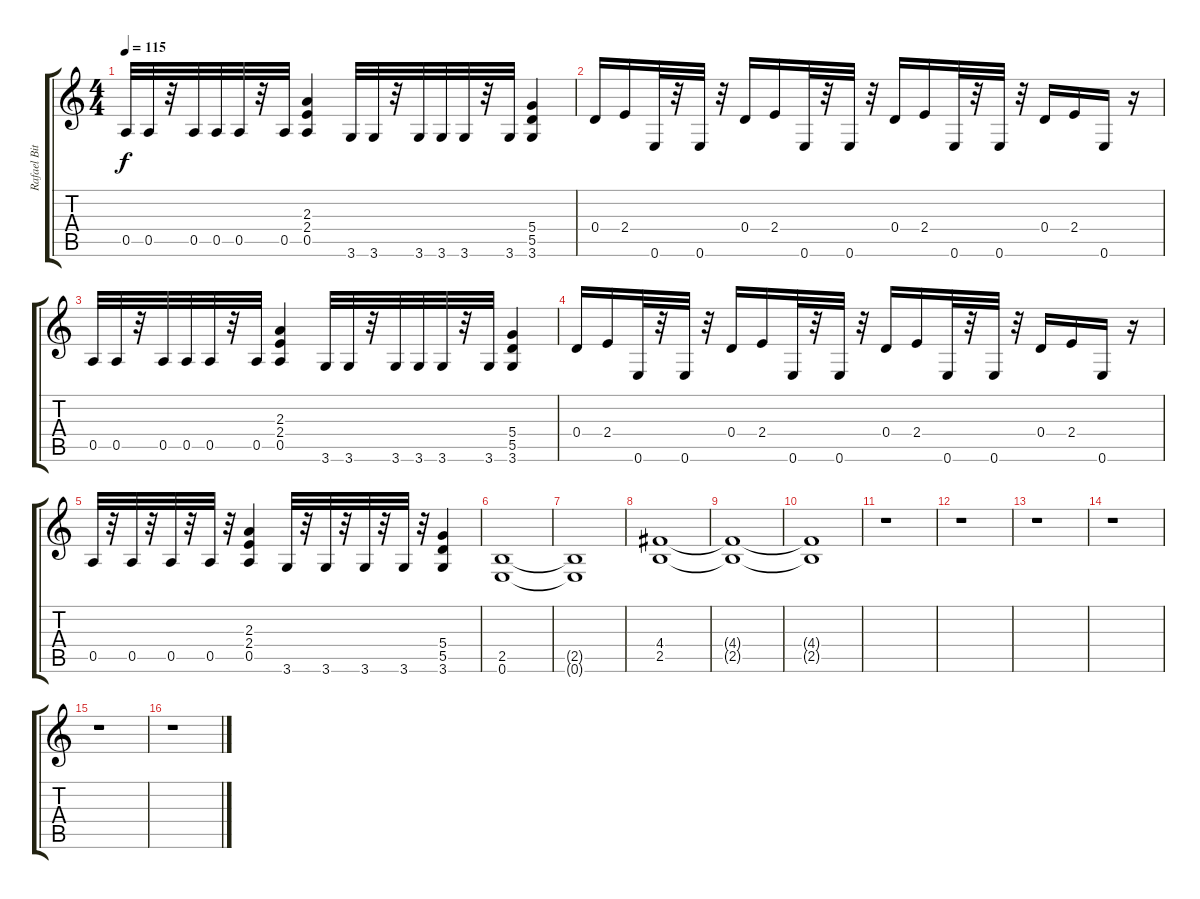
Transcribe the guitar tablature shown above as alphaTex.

\track ("Rafael Bittencourt" "Rafael Bit") {instrument distortionguitar}
\staff {score tabs}
\tuning (E4 B3 G3 D3 A2 E2) {hide}
\ts (4 4)
\tempo 115
\clef g2
\ks c
0.5.32{dy f} 0.5.32 r.32 0.5.32 0.5.32 0.5.32 r.32 0.5.32 (2.3 2.4 0.5).4 3.6.32 3.6.32 r.32 3.6.32 3.6.32 3.6.32 r.32 3.6.32 (5.4 5.5 3.6).4 |
0.4.16 2.4.16 0.6.32 r.32 0.6.32 r.32 0.4.16 2.4.16 0.6.32 r.32 0.6.32 r.32 0.4.16 2.4.16 0.6.32 r.32 0.6.32 r.32 0.4.16 2.4.16 0.6.16 r.16 |
0.5.32 0.5.32 r.32 0.5.32 0.5.32 0.5.32 r.32 0.5.32 (2.3 2.4 0.5).4 3.6.32 3.6.32 r.32 3.6.32 3.6.32 3.6.32 r.32 3.6.32 (5.4 5.5 3.6).4 |
0.4.16 2.4.16 0.6.32 r.32 0.6.32 r.32 0.4.16 2.4.16 0.6.32 r.32 0.6.32 r.32 0.4.16 2.4.16 0.6.32 r.32 0.6.32 r.32 0.4.16 2.4.16 0.6.16 r.16 |
0.5.32 r.32 0.5.32 r.32 0.5.32 r.32 0.5.32 r.32 (2.3 2.4 0.5).4 3.6.32 r.32 3.6.32 r.32 3.6.32 r.32 3.6.32 r.32 (5.4 5.5 3.6).4 |
(2.5 0.6).1 |
(2.5{t} 0.6{t}).1 |
(4.4 2.5).1 |
(4.4{t} 2.5{t}).1 |
(4.4{t} 2.5{t}).1 |
r.1 |
r.1 |
r.1 |
r.1 |
r.1 |
r.1
